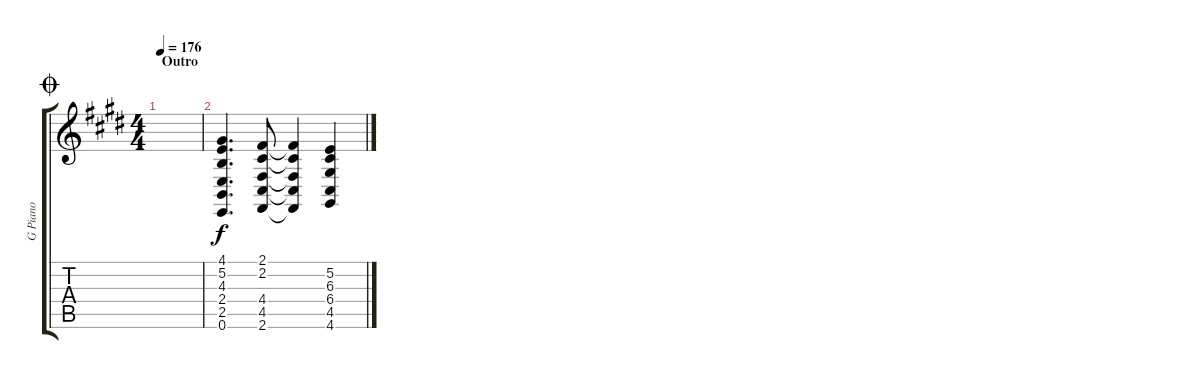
\track ("G Piano" "G Piano") {instrument brightacousticpiano}
\staff {score tabs}
\tuning (E4 B3 G3 D3 A2 E2) {hide}
\ts (4 4)
\section ("" "Outro")
\jump coda
\tempo 176
\clef g2
\ks e
|
(4.1 5.2 4.3 2.4 2.5 0.6).4{d} (2.1 2.2 4.4 4.5 2.6).8 (2.1{t} 2.2{t} 4.4{t} 4.5{t} 2.6{t}).4 (5.2 6.3 6.4 4.5 4.6).4
